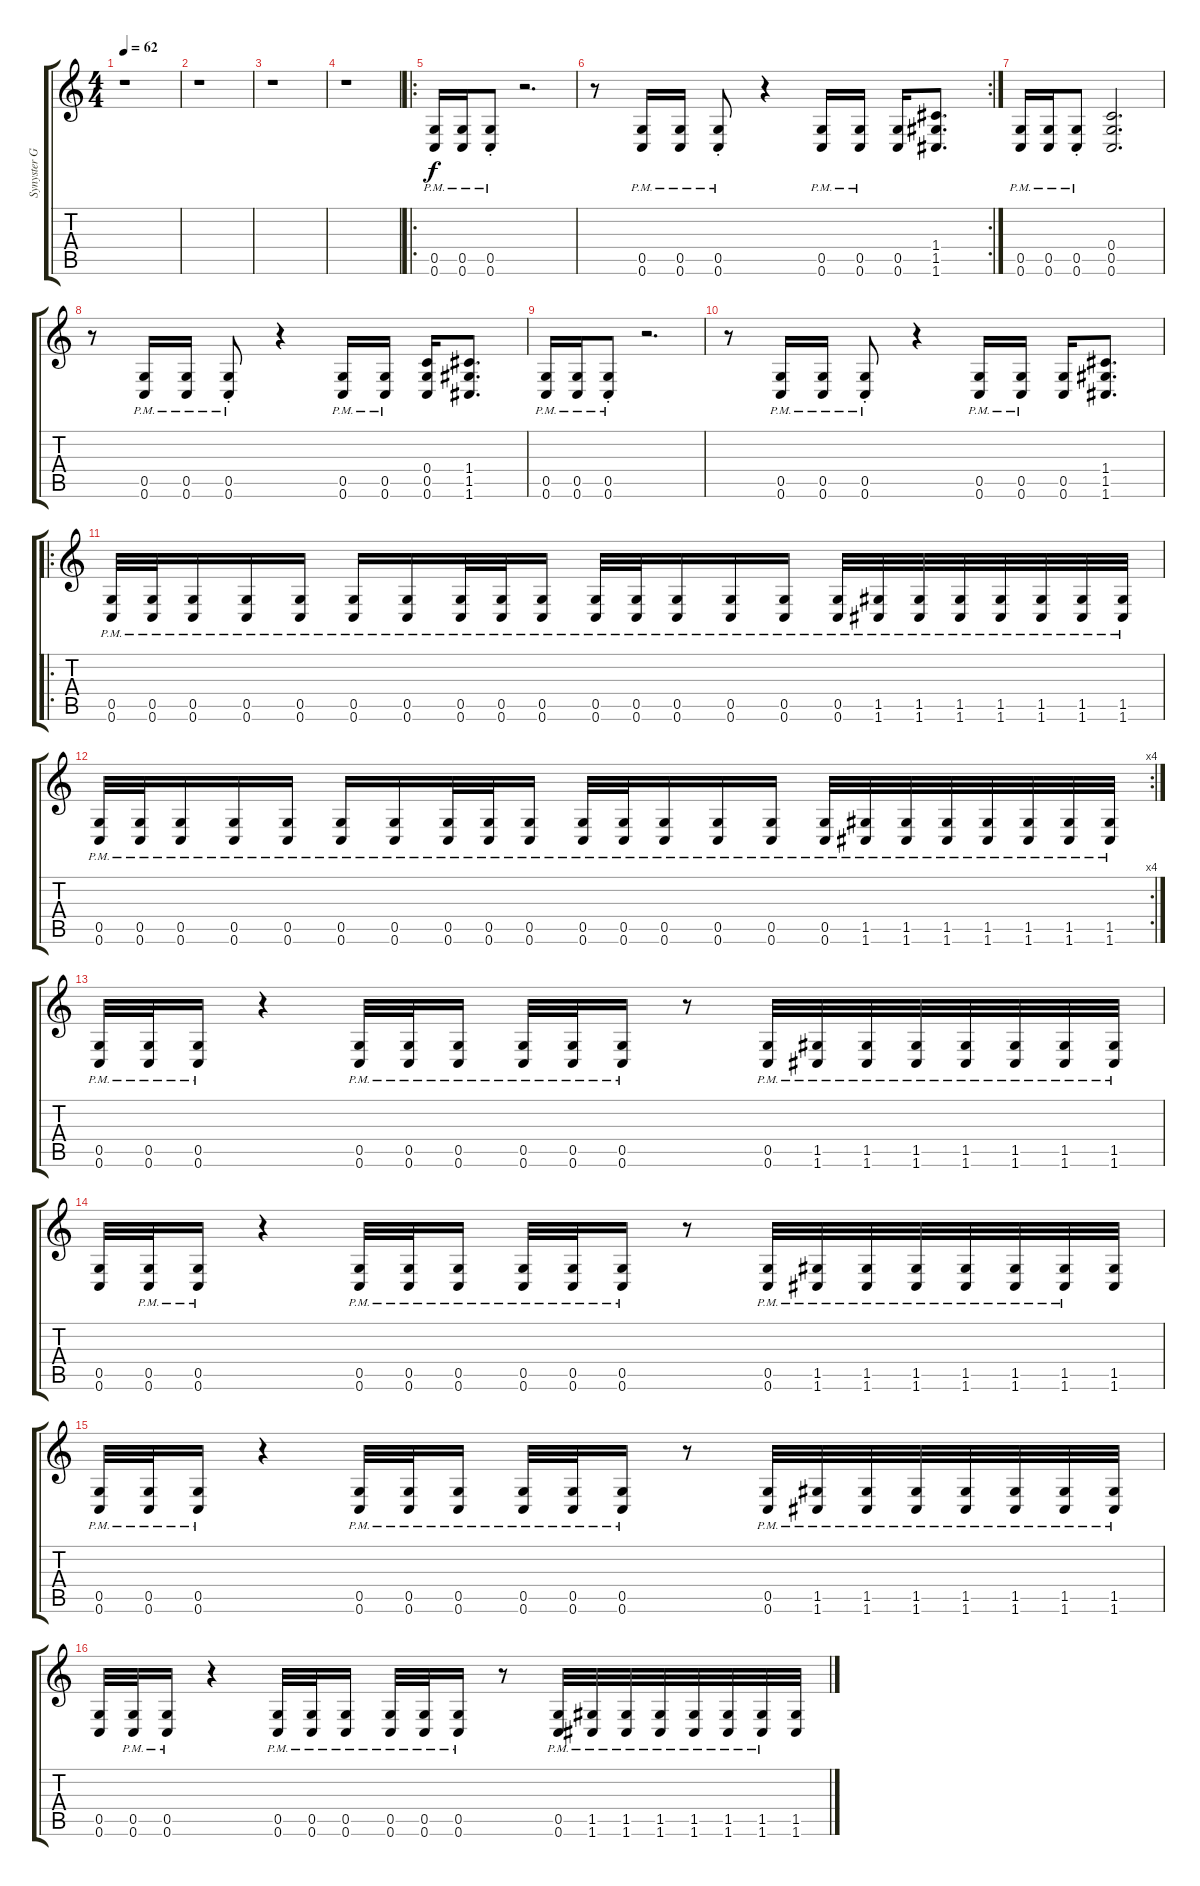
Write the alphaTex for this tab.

\track ("Synyster Gates Copy" "Synyster G") {instrument distortionguitar}
\staff {score tabs}
\tuning (D4 A3 F3 C3 G2 C2) {hide}
\ts (4 4)
\tempo 62
\clef g2
\ks c
r.1{dy f instrument distortionguitar} |
r.1 |
r.1 |
r.1 |
\ro
(0.5{pm} 0.6{pm}).16 (0.5{pm} 0.6{pm}).16 (0.5{pm st} 0.6{pm st}).8 r.2{d} |
\rc 2
r.8 (0.5{pm} 0.6{pm}).16 (0.5{pm} 0.6{pm}).16 (0.5{pm st} 0.6{pm st}).8 r.4 (0.5{pm} 0.6{pm}).16 (0.5{pm} 0.6{pm}).16 (0.5 0.6).16 (1.4 1.5 1.6).8{d} |
(0.5{pm} 0.6{pm}).16 (0.5{pm} 0.6{pm}).16 (0.5{pm st} 0.6{pm st}).8 (0.4 0.5 0.6).2{d} |
r.8 (0.5{pm} 0.6{pm}).16 (0.5{pm} 0.6{pm}).16 (0.5{pm st} 0.6{pm st}).8 r.4 (0.5{pm} 0.6{pm}).16 (0.5{pm} 0.6{pm}).16 (0.4 0.5 0.6).16 (1.4 1.5 1.6).8{d} |
(0.5{pm} 0.6{pm}).16 (0.5{pm} 0.6{pm}).16 (0.5{pm st} 0.6{pm st}).8 r.2{d} |
r.8 (0.5{pm} 0.6{pm}).16 (0.5{pm} 0.6{pm}).16 (0.5{pm st} 0.6{pm st}).8 r.4 (0.5{pm} 0.6{pm}).16 (0.5{pm} 0.6{pm}).16 (0.5 0.6).16 (1.4 1.5 1.6).8{d} |
\ro
(0.5{pm} 0.6{pm}).32 (0.5{pm} 0.6{pm}).32 (0.5{pm} 0.6{pm}).16 (0.5{pm} 0.6{pm}).16 (0.5{pm} 0.6{pm}).16 (0.5{pm} 0.6{pm}).16 (0.5{pm} 0.6{pm}).16 (0.5{pm} 0.6{pm}).32 (0.5{pm} 0.6{pm}).32 (0.5{pm} 0.6{pm}).16 (0.5{pm} 0.6{pm}).32 (0.5{pm} 0.6{pm}).32 (0.5{pm} 0.6{pm}).16 (0.5{pm} 0.6{pm}).16 (0.5{pm} 0.6{pm}).16 (0.5{pm} 0.6{pm}).32 (1.5{pm} 1.6{pm}).32 (1.5{pm} 1.6{pm}).32 (1.5{pm} 1.6{pm}).32 (1.5{pm} 1.6{pm}).32 (1.5{pm} 1.6{pm}).32 (1.5{pm} 1.6{pm}).32 (1.5{pm} 1.6{pm}).32 |
\rc 4
(0.5{pm} 0.6{pm}).32 (0.5{pm} 0.6{pm}).32 (0.5{pm} 0.6{pm}).16 (0.5{pm} 0.6{pm}).16 (0.5{pm} 0.6{pm}).16 (0.5{pm} 0.6{pm}).16 (0.5{pm} 0.6{pm}).16 (0.5{pm} 0.6{pm}).32 (0.5{pm} 0.6{pm}).32 (0.5{pm} 0.6{pm}).16 (0.5{pm} 0.6{pm}).32 (0.5{pm} 0.6{pm}).32 (0.5{pm} 0.6{pm}).16 (0.5{pm} 0.6{pm}).16 (0.5{pm} 0.6{pm}).16 (0.5{pm} 0.6{pm}).32 (1.5{pm} 1.6{pm}).32 (1.5{pm} 1.6{pm}).32 (1.5{pm} 1.6{pm}).32 (1.5{pm} 1.6{pm}).32 (1.5{pm} 1.6{pm}).32 (1.5{pm} 1.6{pm}).32 (1.5{pm} 1.6{pm}).32 |
(0.5{pm} 0.6{pm}).32 (0.5{pm} 0.6{pm}).32 (0.5{pm} 0.6{pm}).16 r.4 (0.5{pm} 0.6{pm}).32 (0.5{pm} 0.6{pm}).32 (0.5{pm} 0.6{pm}).16 (0.5{pm} 0.6{pm}).32 (0.5{pm} 0.6{pm}).32 (0.5{pm} 0.6{pm}).16 r.8 (0.5{pm} 0.6{pm}).32 (1.5{pm} 1.6{pm}).32 (1.5{pm} 1.6{pm}).32 (1.5{pm} 1.6{pm}).32 (1.5{pm} 1.6{pm}).32 (1.5{pm} 1.6{pm}).32 (1.5{pm} 1.6{pm}).32 (1.5{pm} 1.6{pm}).32 |
(0.5 0.6).32 (0.5{pm} 0.6{pm}).32 (0.5{pm} 0.6{pm}).16 r.4 (0.5{pm} 0.6{pm}).32 (0.5{pm} 0.6{pm}).32 (0.5{pm} 0.6{pm}).16 (0.5{pm} 0.6{pm}).32 (0.5{pm} 0.6{pm}).32 (0.5{pm} 0.6{pm}).16 r.8 (0.5{pm} 0.6{pm}).32 (1.5{pm} 1.6{pm}).32 (1.5{pm} 1.6{pm}).32 (1.5{pm} 1.6{pm}).32 (1.5{pm} 1.6{pm}).32 (1.5{pm} 1.6{pm}).32 (1.5{pm} 1.6{pm}).32 (1.5 1.6).32 |
(0.5{pm} 0.6{pm}).32 (0.5{pm} 0.6{pm}).32 (0.5{pm} 0.6{pm}).16 r.4 (0.5{pm} 0.6{pm}).32 (0.5{pm} 0.6{pm}).32 (0.5{pm} 0.6{pm}).16 (0.5{pm} 0.6{pm}).32 (0.5{pm} 0.6{pm}).32 (0.5{pm} 0.6{pm}).16 r.8 (0.5{pm} 0.6{pm}).32 (1.5{pm} 1.6{pm}).32 (1.5{pm} 1.6{pm}).32 (1.5{pm} 1.6{pm}).32 (1.5{pm} 1.6{pm}).32 (1.5{pm} 1.6{pm}).32 (1.5{pm} 1.6{pm}).32 (1.5{pm} 1.6{pm}).32 |
(0.5 0.6).32 (0.5{pm} 0.6{pm}).32 (0.5{pm} 0.6{pm}).16 r.4 (0.5{pm} 0.6{pm}).32 (0.5{pm} 0.6{pm}).32 (0.5{pm} 0.6{pm}).16 (0.5{pm} 0.6{pm}).32 (0.5{pm} 0.6{pm}).32 (0.5{pm} 0.6{pm}).16 r.8 (0.5{pm} 0.6{pm}).32 (1.5{pm} 1.6{pm}).32 (1.5{pm} 1.6{pm}).32 (1.5{pm} 1.6{pm}).32 (1.5{pm} 1.6{pm}).32 (1.5{pm} 1.6{pm}).32 (1.5{pm} 1.6{pm}).32 (1.5 1.6).32
